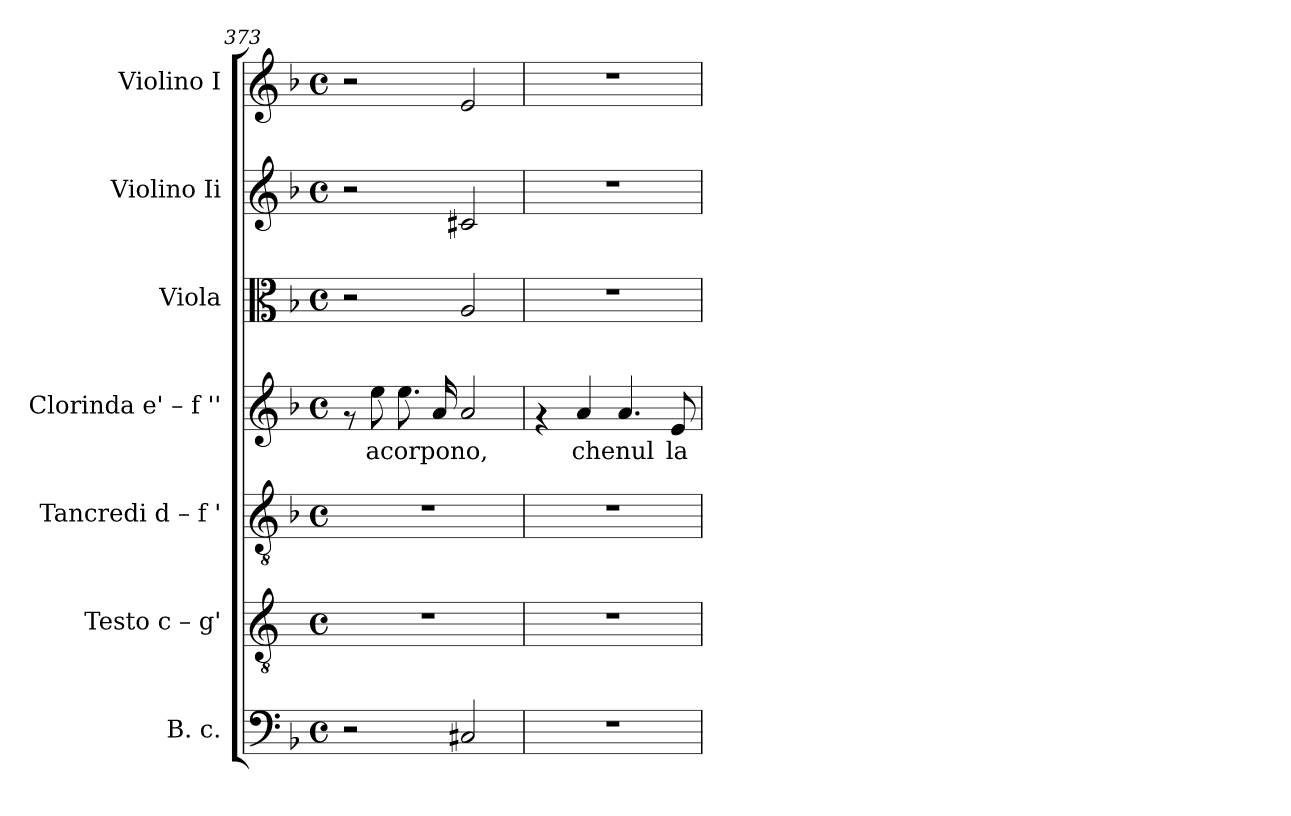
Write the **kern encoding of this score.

**kern	**kern	**kern	**kern	**text	**kern	**kern	**kern	**text
*part7	*part6	*part5	*part4	*part4	*part3	*part2	*part1	*part1
*staff7	*staff6	*staff5	*staff4	*staff4	*staff3	*staff2	*staff1	*staff1
*I"B. c.	*I"Testo  c – g'	*I"Tancredi  d – f '	*I"Clorinda  e' – f ''	*	*I"Viola	*I"Violino Ii	*I"Violino I	*
*clefF4	*clefGv2	*clefGv2	*clefG2	*	*clefC3	*clefG2	*clefG2	*
*k[b-]	*k[]	*k[b-]	*k[b-]	*	*k[b-]	*k[b-]	*k[b-]	*
*F:	*C:	*F:	*F:	*	*F:	*F:	*F:	*
*M4/4	*M4/4	*M4/4	*M4/4	*	*M4/4	*M4/4	*M4/4	*
*met(c)	*met(c)	*met(c)	*met(c)	*	*met(c)	*met(c)	*met(c)	*
=373	=373	=373	=373	=373	=373	=373	=373	=373
2r	1r	1r	8rf	.	2r	2r	2r	.
!	!	!	!	!LO:LY:b:cj	!	!	!	!
.	.	.	8ee\	acorpono,	.	.	.	.
!	!	!	!	!LO:LY:b:cj	!	!	!	!
.	.	.	8.ee\	.	.	.	.	.
!	!	!	!	!LO:LY:b:cj	!	!	!	!
.	.	.	16a/	.	.	.	.	.
!	!	!	!	!LO:LY:b:cj	!	!	!	!LO:LY:b:cj
2C#X/	.	.	2a/	.	2A/	2c#X/	2e/	.
!!LO:LB:g=z
=374	=374	=374	=374	=374	=374	=374	=374	=374
1r	1r	1r	4rf	.	1r	1r	1r	.
!	!	!	!	!LO:LY:b:cj	!	!	!	!
.	.	.	4a/	chenul	.	.	.	.
!	!	!	!	!LO:LY:b:cj	!	!	!	!
.	.	.	4.a/	.	.	.	.	.
!	!	!	!	!LO:LY:b:cj	!	!	!	!
.	.	.	8e/	la	.	.	.	.
=	=	=	=	=	=	=	=	=
*-	*-	*-	*-	*-	*-	*-	*-	*-
